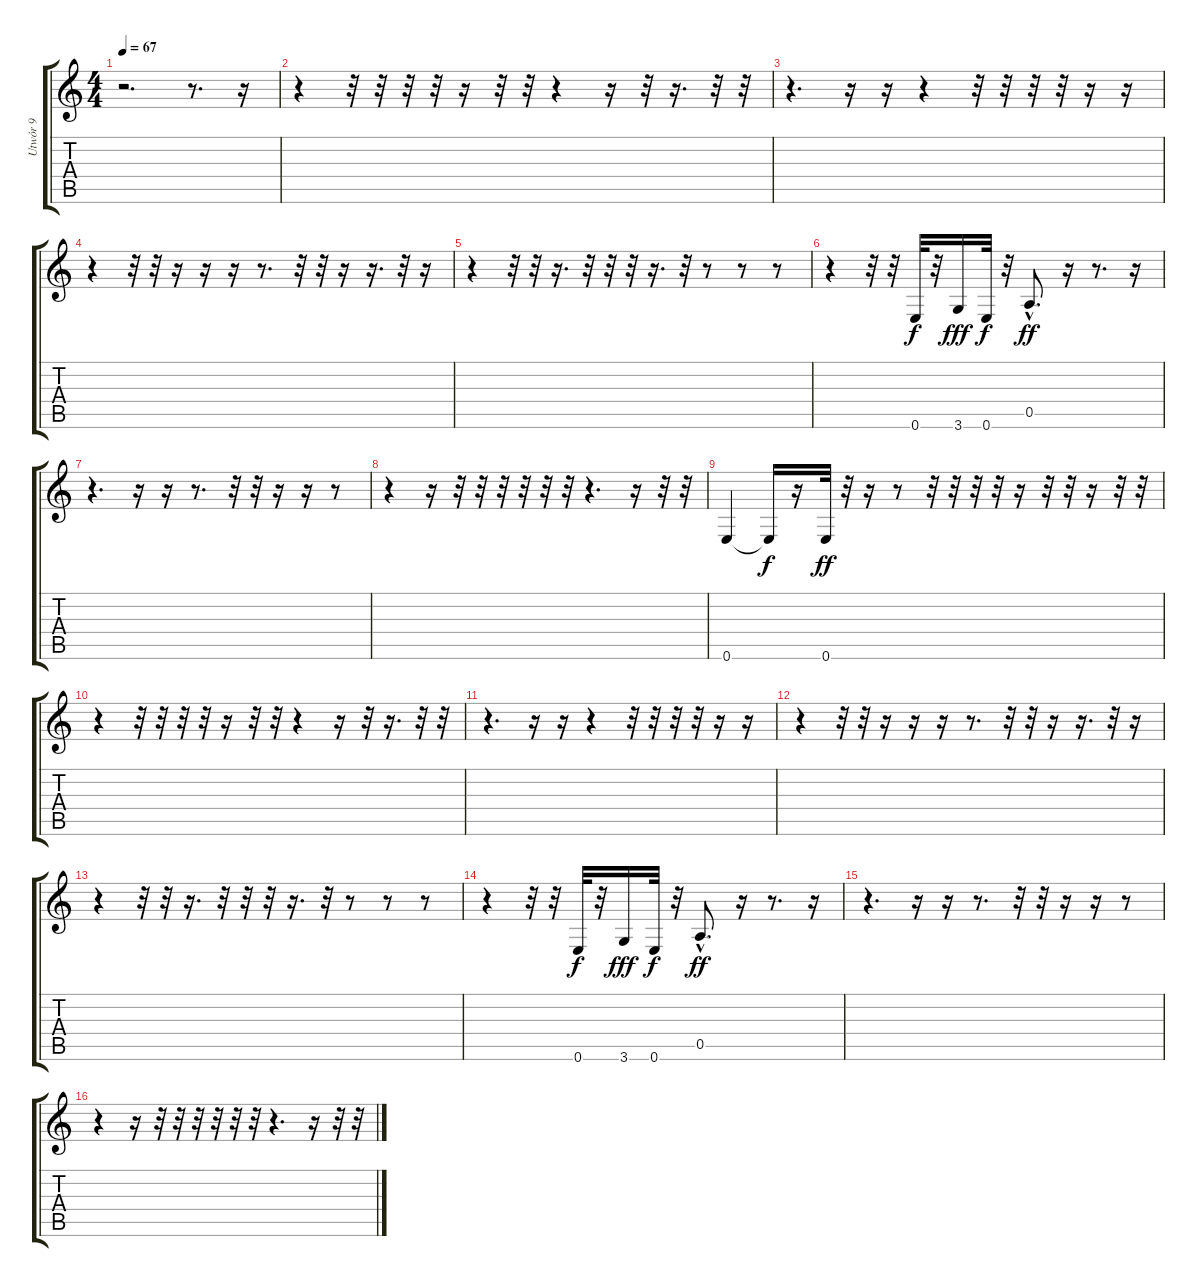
\track ("Utwór 9" "Utwór 9") {instrument fretlessbass}
\staff {score tabs}
\tuning (E4 B3 G3 D3 A2 E2) {hide}
\ts (4 4)
\tempo 67
\clef g2
\ks c
r.2{d dy f} r.8{d} r.16 |
r.4 r.32 r.32 r.32 r.32 r.16 r.32 r.32 r.4 r.16 r.32 r.16{d} r.32 r.32 |
r.4{d} r.16 r.16 r.4 r.32 r.32 r.32 r.32 r.16 r.16 |
r.4 r.32 r.32 r.16 r.16 r.16 r.8{d} r.32 r.32 r.16 r.16{d} r.32 r.16 |
r.4 r.32 r.32 r.16{d} r.32 r.32 r.32 r.16{d} r.32 r.8 r.8 r.8 |
r.4 r.32 r.32 0.6.32 r.32 3.6.16{dy fff} 0.6.32{dy f} r.32 0.5{hac}.8{d dy ff} r.16 r.8{d} r.16 |
r.4{d} r.16 r.16 r.8{d} r.32 r.32 r.16 r.16 r.8 |
r.4 r.16 r.32 r.32 r.32 r.32 r.32 r.32 r.4{d} r.16 r.32 r.32 |
0.6.4 0.6{t}.16{dy f} r.16 0.6.32{dy ff} r.32 r.16 r.8 r.32 r.32 r.32 r.32 r.16 r.32 r.32 r.16 r.32 r.32 |
r.4 r.32 r.32 r.32 r.32 r.16 r.32 r.32 r.4 r.16 r.32 r.16{d} r.32 r.32 |
r.4{d} r.16 r.16 r.4 r.32 r.32 r.32 r.32 r.16 r.16 |
r.4 r.32 r.32 r.16 r.16 r.16 r.8{d} r.32 r.32 r.16 r.16{d} r.32 r.16 |
r.4 r.32 r.32 r.16{d} r.32 r.32 r.32 r.16{d} r.32 r.8 r.8 r.8 |
r.4 r.32 r.32 0.6.32{dy f} r.32 3.6.16{dy fff} 0.6.32{dy f} r.32 0.5{hac}.8{d dy ff} r.16 r.8{d} r.16 |
r.4{d} r.16 r.16 r.8{d} r.32 r.32 r.16 r.16 r.8 |
r.4 r.16 r.32 r.32 r.32 r.32 r.32 r.32 r.4{d} r.16 r.32 r.32
